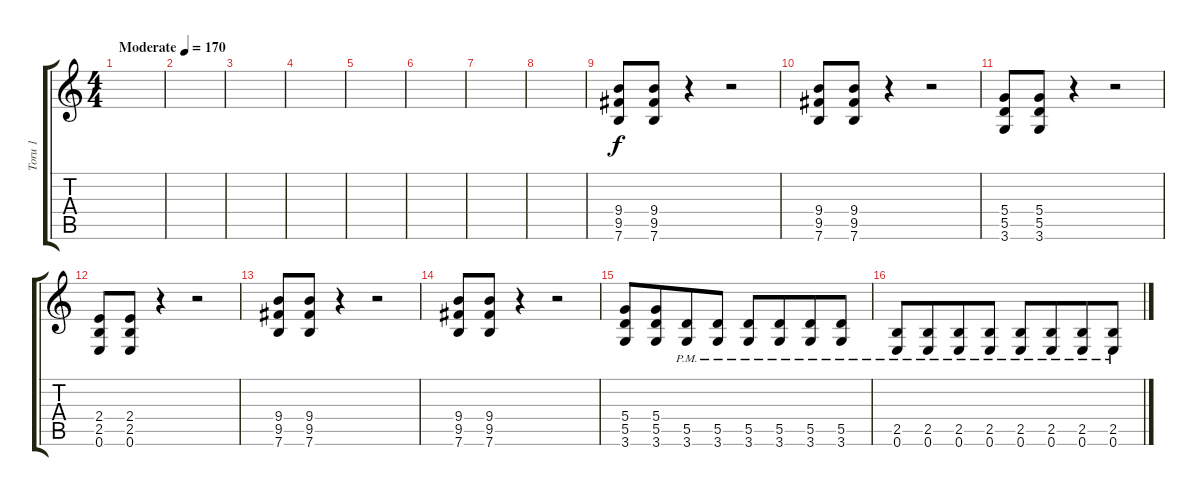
\track ("Toru 1" "Toru 1") {instrument overdrivenguitar}
\staff {score tabs}
\tuning (E4 B3 G3 D3 A2 E2) {hide}
\ts (4 4)
\tempo (170 "Moderate")
\clef g2
\ks c
|
|
|
|
|
|
|
|
(9.4 9.5 7.6).8 (9.4 9.5 7.6).8 r.4 r.2 |
(9.4 9.5 7.6).8 (9.4 9.5 7.6).8 r.4 r.2 |
(5.4 5.5 3.6).8 (5.4 5.5 3.6).8 r.4 r.2 |
(2.4 2.5 0.6).8 (2.4 2.5 0.6).8 r.4 r.2 |
(9.4 9.5 7.6).8 (9.4 9.5 7.6).8 r.4 r.2 |
(9.4 9.5 7.6).8 (9.4 9.5 7.6).8 r.4 r.2 |
(5.4 5.5 3.6).8 (5.4 5.5 3.6).8{beam merge} (5.5{pm} 3.6{pm}).8 (5.5{pm} 3.6{pm}).8 (5.5{pm} 3.6{pm}).8 (5.5{pm} 3.6{pm}).8{beam merge} (5.5{pm} 3.6{pm}).8 (5.5{pm} 3.6{pm}).8 |
(2.5{pm} 0.6{pm}).8 (2.5{pm} 0.6{pm}).8{beam merge} (2.5{pm} 0.6{pm}).8 (2.5{pm} 0.6{pm}).8 (2.5{pm} 0.6{pm}).8 (2.5{pm} 0.6{pm}).8{beam merge} (2.5{pm} 0.6{pm}).8 (2.5{pm} 0.6{pm}).8
